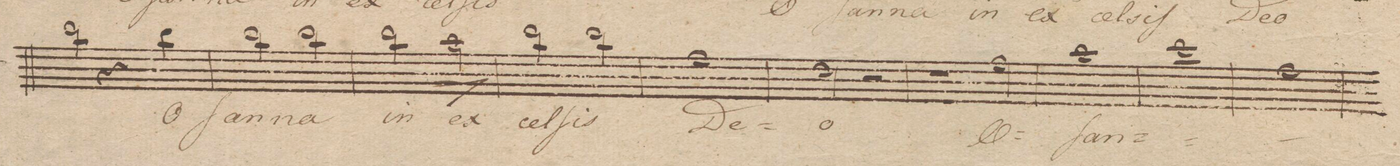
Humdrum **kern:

**kern	**text	**dynam
*I"Alto Solo	*	*
*clefC3	*	*
*k[]	*	*
*met(c)	*	*
*M4/4	*	*
2cc\	.	.
4r	.	.
4cc\	O-	.
=54	=54	=54
2cc\	-ſan-	.
2cc\	-na	.
=55	=55	=55
2cc\	in	.
2b^<\	ex-	.
=56	=56	=56
2cc\	-cel-	.
2cc\	-ſis	.
=57	=57	=57
1g	De-	.
=58	=58	=58
2e\	-o	.
2r	.	.
=59	=59	=59
2r	.	.
2g\	O-	.
=60	=60	=60
1b	-ſan-	.
=61	=61	=61
1dd	.	.
=62	=62	=62
1g	.	.
=63	=63	=63
*-	*-	*-
